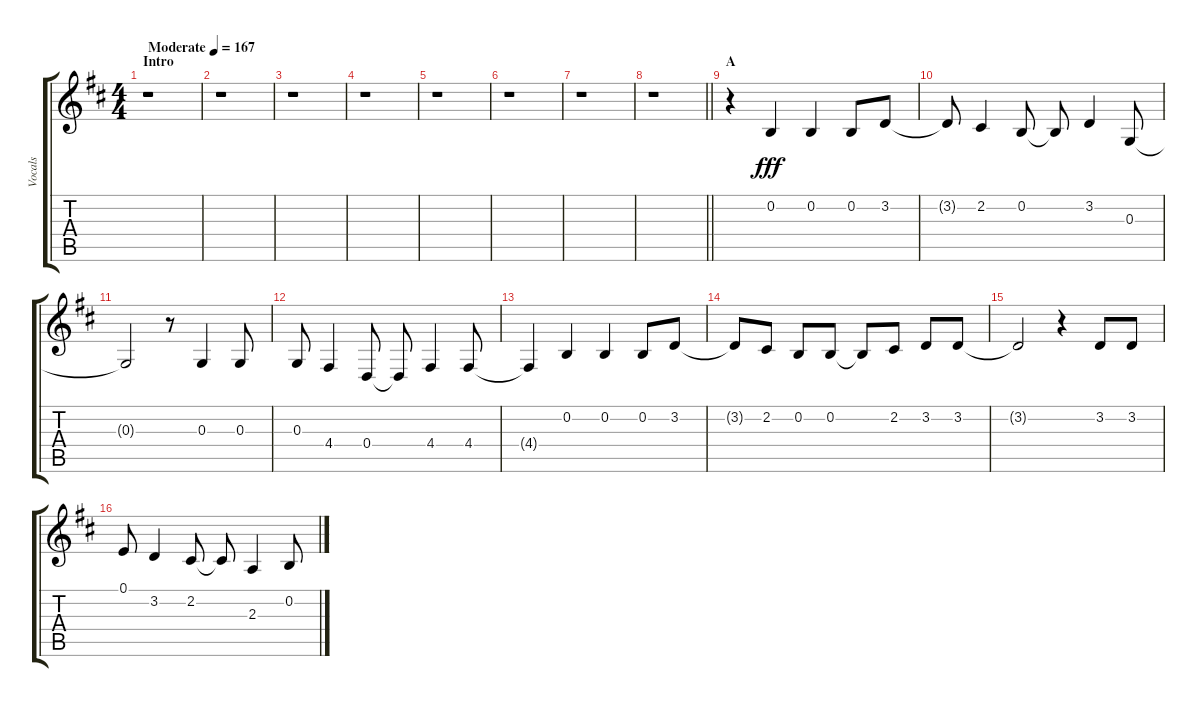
\track ("Vocals" "Vocals") {instrument voiceoohs}
\staff {score tabs}
\tuning (E4 B3 G3 D3 A2 E2) {hide}
\ts (4 4)
\section ("" "Intro")
\tempo (167 "Moderate")
\clef g2
\ks d
r.1{dy fff instrument voiceoohs} |
r.1 |
r.1 |
r.1 |
r.1 |
r.1 |
r.1 |
\barLineRight lightlight
r.1 |
\section ("" "A")
r.4 0.2.4 0.2.4 0.2.8 3.2.8 |
3.2{t}.8 2.2.4 0.2.8 0.2{t}.8 3.2.4 0.3.8 |
0.3{t}.2 r.8 0.3.4 0.3.8 |
0.3.8 4.4.4 0.4.8 0.4{t}.8 4.4.4 4.4.8 |
4.4{t}.4 0.2.4 0.2.4 0.2.8 3.2.8 |
3.2{t}.8 2.2.8 0.2.8 0.2.8 0.2{t}.8 2.2.8 3.2.8 3.2.8 |
3.2{t}.2 r.4 3.2.8 3.2.8 |
0.1.8 3.2.4 2.2.8 2.2{t}.8 2.3.4 0.2.8
